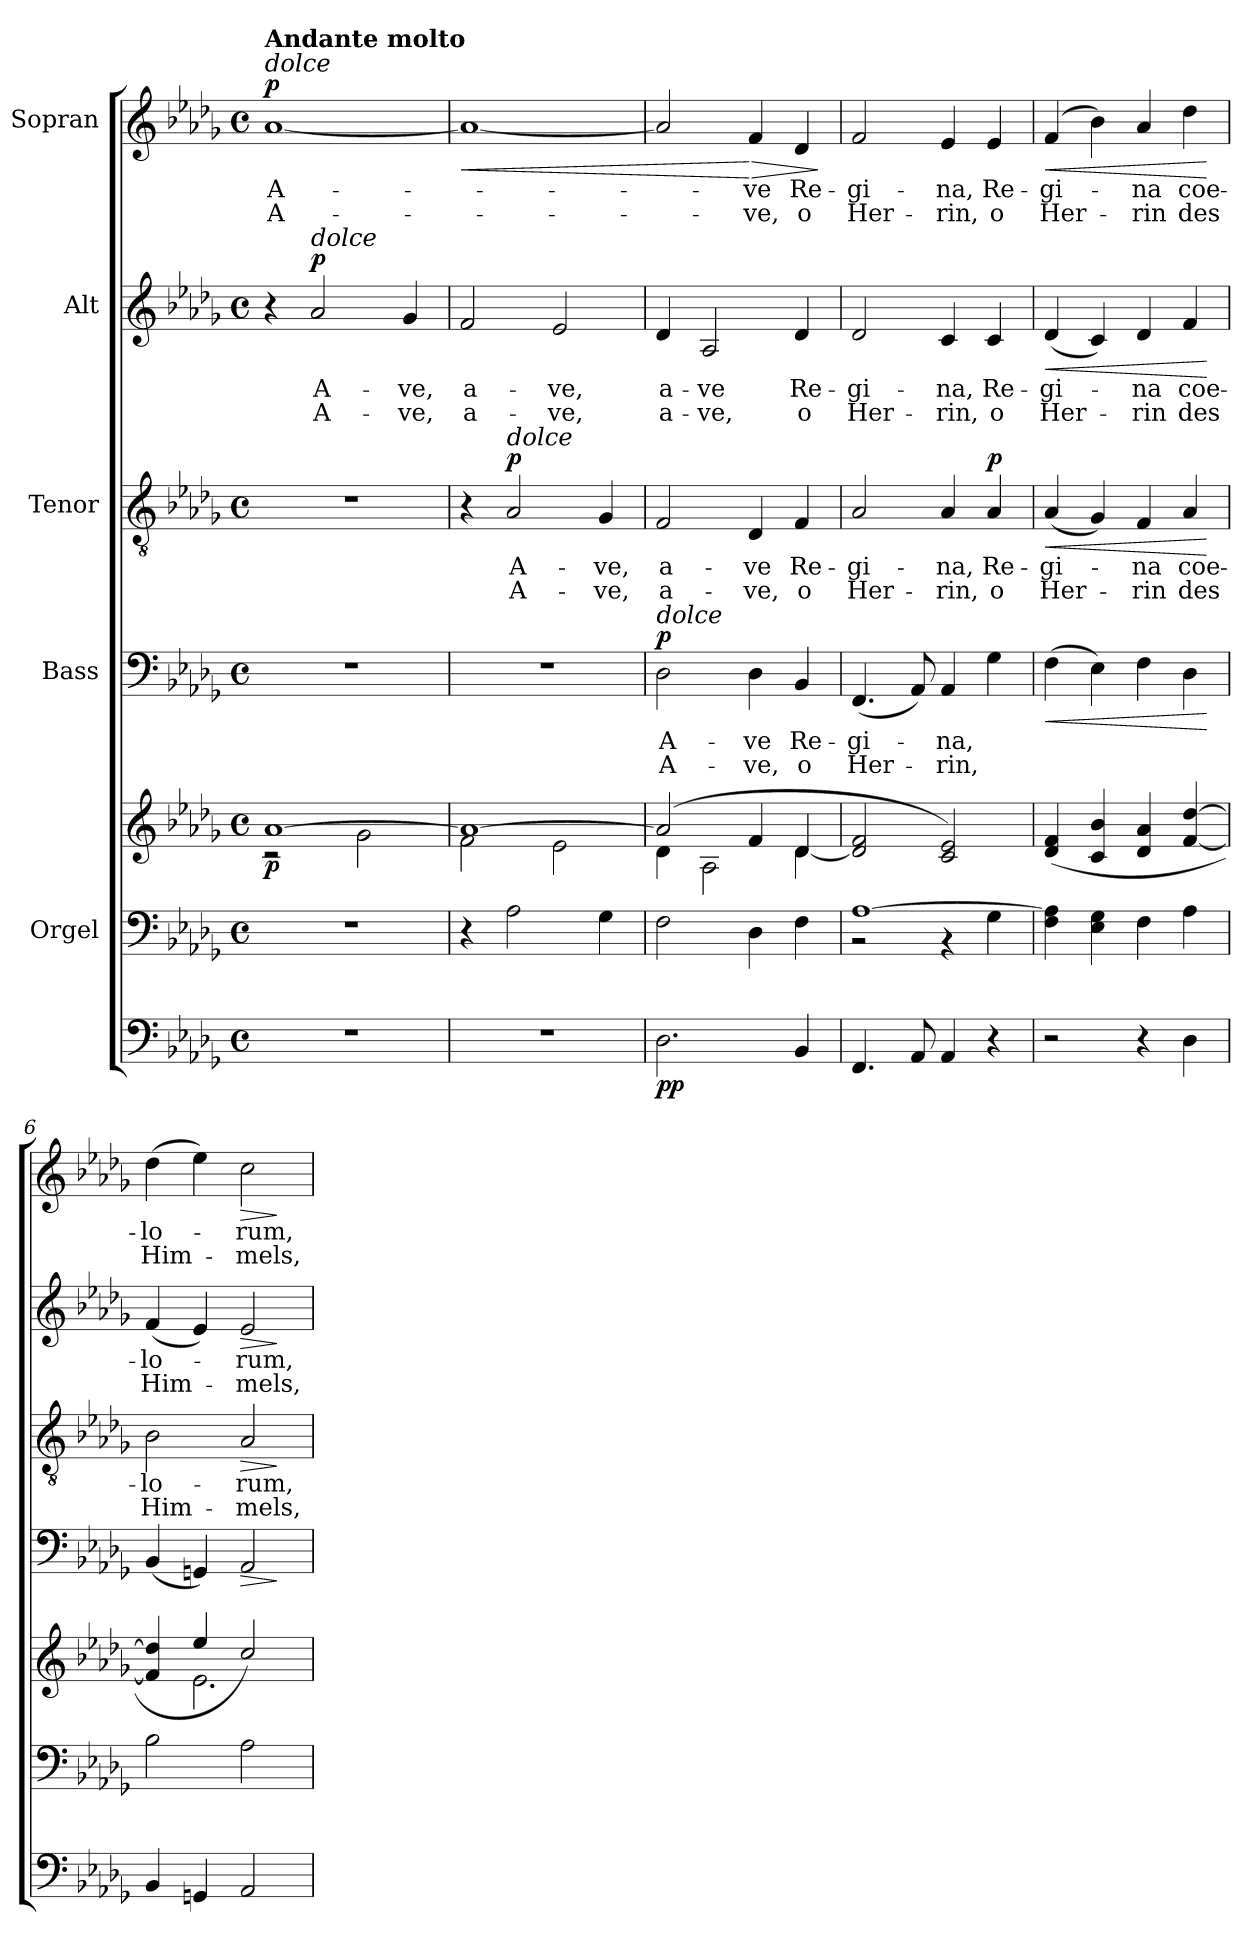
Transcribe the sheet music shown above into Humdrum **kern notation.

**kern	**dynam	**kern	**kern	**dynam	**kern	**text	**text	**dynam	**kern	**text	**text	**dynam	**kern	**text	**text	**dynam	**kern	**text	**text	**dynam
*part6	*part6	*part5	*part5	*part5	*part4	*part4	*part4	*part4	*part3	*part3	*part3	*part3	*part2	*part2	*part2	*part2	*part1	*part1	*part1	*part1
*staff7	*staff7	*staff6	*staff5	*staff5/6	*staff4	*staff4	*staff4	*staff4	*staff3	*staff3	*staff3	*staff3	*staff2	*staff2	*staff2	*staff2	*staff1	*staff1	*staff1	*staff1
*	*	*I"Orgel	*	*	*I"Bass	*	*	*	*I"Tenor	*	*	*	*I"Alt	*	*	*	*I"Sopran	*	*	*
*clefF4	*	*clefF4	*clefG2	*	*clefF4	*	*	*	*clefGv2	*	*	*	*clefG2	*	*	*	*clefG2	*	*	*
*k[b-e-a-d-g-]	*	*k[b-e-a-d-g-]	*k[b-e-a-d-g-]	*	*k[b-e-a-d-g-]	*	*	*	*k[b-e-a-d-g-]	*	*	*	*k[b-e-a-d-g-]	*	*	*	*k[b-e-a-d-g-]	*	*	*
*D-:	*	*D-:	*D-:	*	*D-:	*	*	*	*D-:	*	*	*	*D-:	*	*	*	*D-:	*	*	*
*M4/4	*	*M4/4	*M4/4	*	*M4/4	*	*	*	*M4/4	*	*	*	*M4/4	*	*	*	*M4/4	*	*	*
*met(c)	*	*met(c)	*met(c)	*	*met(c)	*	*	*	*met(c)	*	*	*	*met(c)	*	*	*	*met(c)	*	*	*
*MM72	*	*MM72	*MM72	*	*MM72	*	*	*	*MM72	*	*	*	*MM72	*	*	*	*MM72	*	*	*
=1	=1	=1	=1	=1	=1	=1	=1	=1	=1	=1	=1	=1	=1	=1	=1	=1	=1	=1	=1	=1
*	*	*	*^	*	*	*	*	*	*	*	*	*	*	*	*	*	*	*	*	*
!	!	!	!	!	!	!	!	!	!	!	!	!	!	!	!	!	!	!LO:TX:a:i:t=dolce	!	!	!
!	!	!	!	!	!	!	!	!	!	!	!	!	!	!	!	!	!	!LO:TX:a:B:t=Andante molto	!	!	!
!	!	!	!	!	!LO:DY:b	!	!	!	!	!	!	!	!	!	!	!	!	!	!	!	!LO:DY:a
1r	.	1r	[1a-	2r	p	1r	.	.	.	1r	.	.	.	4r	.	.	.	[1a-	A-	A-	p
!	!	!	!	!	!	!	!	!	!	!	!	!	!	!LO:TX:a:i:t=dolce	!	!	!	!	!	!	!
!	!	!	!	!	!	!	!	!	!	!	!	!	!	!	!	!	!LO:DY:a	!	!	!	!
.	.	.	.	.	.	.	.	.	.	.	.	.	.	2a-/	A-	A-	p	.	.	.	.
.	.	.	.	2g-\	.	.	.	.	.	.	.	.	.	.	.	.	.	.	.	.	.
.	.	.	.	.	.	.	.	.	.	.	.	.	.	4g-/	-ve,	-ve,	.	.	.	.	.
=2	=2	=2	=2	=2	=2	=2	=2	=2	=2	=2	=2	=2	=2	=2	=2	=2	=2	=2	=2	=2	=2
!	!	!	!	!	!	!	!	!	!	!	!	!	!	!	!	!	!	!	!	!	!LO:HP:b
1r	.	4r	1a-_	2f\	.	1r	.	.	.	4r	.	.	.	2f/	a-	a-	.	1a-_	.	.	<
!	!	!	!	!	!	!	!	!	!	!LO:TX:a:i:t=dolce	!	!	!	!	!	!	!	!	!	!	!
!	!	!	!	!	!	!	!	!	!	!	!	!	!LO:DY:a	!	!	!	!	!	!	!	!
.	.	2A-\	.	.	.	.	.	.	.	2A-/	A-	A-	p	.	.	.	.	.	.	.	.
.	.	.	.	2e-\	.	.	.	.	.	.	.	.	.	2e-/	-ve,	-ve,	.	.	.	.	.
.	.	4G-\	.	.	.	.	.	.	.	4G-/	-ve,	-ve,	.	.	.	.	.	.	.	.	.
=3	=3	=3	=3	=3	=3	=3	=3	=3	=3	=3	=3	=3	=3	=3	=3	=3	=3	=3	=3	=3	=3
!	!	!	!	!	!	!LO:TX:a:i:t=dolce	!	!	!	!	!	!	!	!	!	!	!	!	!	!	!
!	!LO:DY:b	!	!	!	!	!	!	!	!LO:DY:a	!	!	!	!	!	!	!	!	!	!	!	!
2.D-\	pp	2F\	(>2a-/]	4d-\	.	2D-\	A-	A-	p	2F/	a-	a-	.	4d-/	a-	a-	.	2a-/]	.	.	.
.	.	.	.	2A-\	.	.	.	.	.	.	.	.	.	2A-/	-ve	-ve,	.	.	.	.	.
!	!	!	!	!	!	!	!	!	!	!	!	!	!	!	!	!	!	!	!	!	!LO:HP:n=1:b
.	.	4D-\	4f/	.	.	4D-\	-ve	-ve,	.	4D-/	-ve	-ve,	.	.	.	.	.	4f/	-ve	-ve,	[ >
4BB-/	.	4F\	4d-/	[4d-\	.	4BB-/	Re-	o	.	4F/	Re-	o	.	4d-/	Re-	o	.	4d-/	Re-	o	.
*	*	*	*v	*v	*	*	*	*	*	*	*	*	*	*	*	*	*	*	*	*	*
.	.	.	.	.	.	.	.	.	.	.	.	.	.	.	.	.	.	.	.	]
=4	=4	=4	=4	=4	=4	=4	=4	=4	=4	=4	=4	=4	=4	=4	=4	=4	=4	=4	=4	=4
*	*	*^	*	*	*	*	*	*	*	*	*	*	*	*	*	*	*	*	*	*
4.FF/	.	[1A-	2r	2d-/] 2f/	.	(>4.FF/	-gi-	Her-	.	2A-/	-gi-	Her-	.	2d-/	-gi-	Her-	.	2f/	-gi-	Her-	.
8AA-/	.	.	.	.	.	8AA-/)	.	.	.	.	.	.	.	.	.	.	.	.	.	.	.
4AA-/	.	.	4r	2c/ 2e-/)	.	4AA-/	-na,	-rin,	.	4A-/	-na,	-rin,	.	4c/	-na,	-rin,	.	4e-/	-na,	-rin,	.
!	!	!	!	!	!	!	!	!	!	!	!	!	!LO:DY:a	!	!	!	!	!	!	!	!
4r	.	.	4G-\	.	.	4G-\	.	.	.	4A-/	Re-	o	p	4c/	Re-	o	.	4e-/	Re-	o	.
=5	=5	=5	=5	=5	=5	=5	=5	=5	=5	=5	=5	=5	=5	=5	=5	=5	=5	=5	=5	=5	=5
!	!	!	!	!	!	!	!	!	!LO:HP:b	!	!	!	!LO:HP:b	!	!	!	!LO:HP:b	!	!	!	!LO:HP:b
*	*	*v	*v	*	*	*	*	*	*	*	*	*	*	*	*	*	*	*	*	*	*
2r	.	4F\ 4A-\]	(>4d-/ 4f/	.	(>4F\	.	.	<	(4A-/	-gi-	Her-	<	(>4d-/	-gi-	Her-	<	(>4f/	-gi-	Her-	<
.	.	4E-\ 4G-\	4c/ 4b-/	.	4E-\)	.	.	.	4G-/)	.	.	.	4c/)	.	.	.	4b-\)	.	.	.
4r	.	4F\	4d-/ 4a-/	.	4F\	.	.	.	4F/	-na	-rin	.	4d-/	-na	-rin	.	4a-/	-na	-rin	.
4D-\	.	4A-\	[4f/ [4dd-/	.	4D-\	.	.	.	4A-/	coe-	des	.	4f/	coe-	des	.	4dd-\	coe-	des	.
.	.	.	.	.	.	.	.	[	.	.	.	[	.	.	.	[	.	.	.	[
=6	=6	=6	=6	=6	=6	=6	=6	=6	=6	=6	=6	=6	=6	=6	=6	=6	=6	=6	=6	=6
*	*	*	*^	*	*	*	*	*	*	*	*	*	*	*	*	*	*	*	*	*
4BB-/	.	2B-\	4f/] 4dd-/]	4ryy	.	(>4BB-/	.	.	.	2B-\	-lo-	Him-	.	(>4f/	-lo-	Him-	.	(>4dd-\	-lo-	Him-	.
4GGn/	.	.	4ee-/	2.e-\	.	4GGn/)	.	.	.	.	.	.	.	4e-/)	.	.	.	4ee-\)	.	.	.
!	!	!	!	!	!	!	!	!	!LO:HP:b	!	!	!	!LO:HP:b	!	!	!	!LO:HP:b	!	!	!	!LO:HP:b
2AA-/	.	2A-\	2cc/)	.	.	2AA-/	.	.	>	2A-/	-rum,	-mels,	>	2e-/	-rum,	-mels,	>	2cc\	-rum,	-mels,	>
*	*	*	*v	*v	*	*	*	*	*	*	*	*	*	*	*	*	*	*	*	*	*
.	.	.	.	.	.	.	.	]	.	.	.	]	.	.	.	]	.	.	.	]
=	=	=	=	=	=	=	=	=	=	=	=	=	=	=	=	=	=	=	=	=
*-	*-	*-	*-	*-	*-	*-	*-	*-	*-	*-	*-	*-	*-	*-	*-	*-	*-	*-	*-	*-
